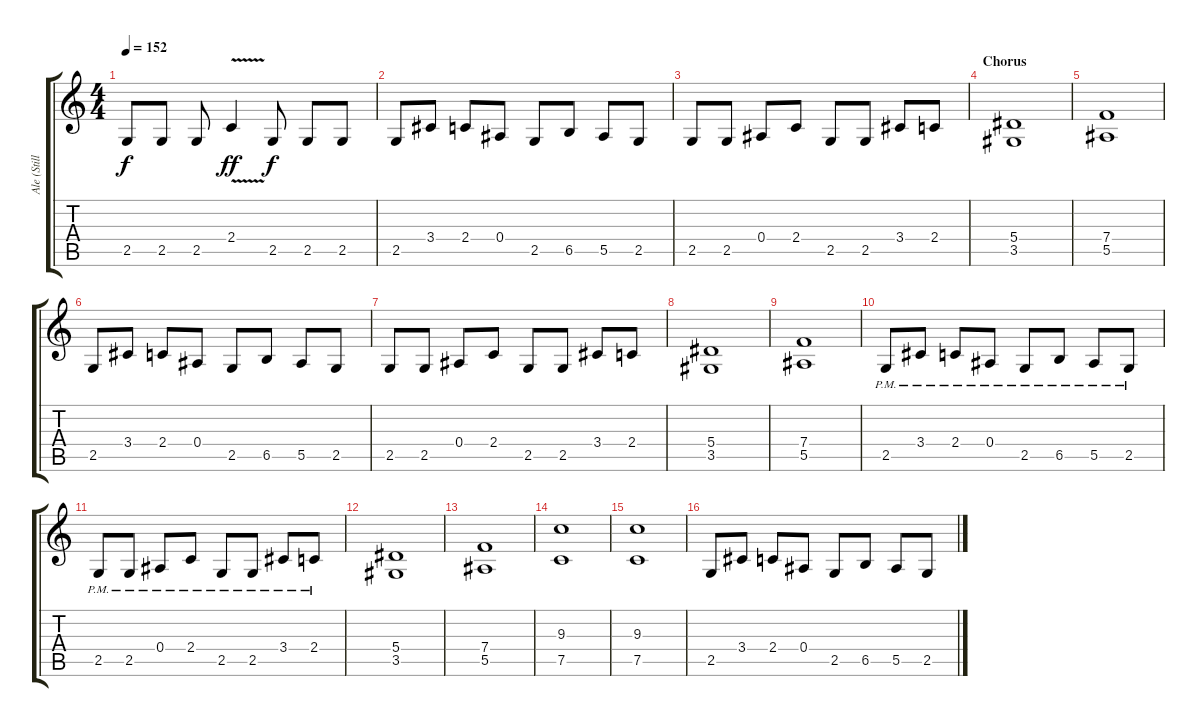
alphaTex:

\track ("Ale (Still on cd)" "Ale (Still") {instrument distortionguitar}
\staff {score tabs}
\tuning (C4 G3 Eb3 Bb2 F2 C2) {hide}
\ts (4 4)
\tempo 152
\clef g2
\ks c
2.5.8{dy f} 2.5.8 2.5.8 2.4{v}.4{dy ff instrument guitarharmonics} 2.5.8{dy f instrument distortionguitar} 2.5.8 2.5.8 |
2.5.8 3.4.8 2.4.8 0.4.8 2.5.8 6.5.8 5.5.8 2.5.8 |
2.5.8 2.5.8 0.4.8 2.4.8 2.5.8 2.5.8 3.4.8 2.4.8 |
\section ("" "Chorus")
(5.4 3.5).1 |
(7.4 5.5).1 |
2.5.8 3.4.8 2.4.8 0.4.8 2.5.8 6.5.8 5.5.8 2.5.8 |
2.5.8 2.5.8 0.4.8 2.4.8 2.5.8 2.5.8 3.4.8 2.4.8 |
(5.4 3.5).1 |
(7.4 5.5).1 |
2.5{pm}.8 3.4{pm}.8 2.4{pm}.8 0.4{pm}.8 2.5{pm}.8 6.5{pm}.8 5.5{pm}.8 2.5{pm}.8 |
2.5{pm}.8 2.5{pm}.8 0.4{pm}.8 2.4{pm}.8 2.5{pm}.8 2.5{pm}.8 3.4{pm}.8 2.4{pm}.8 |
(5.4 3.5).1 |
(7.4 5.5).1 |
(9.3 7.5).1 |
(9.3 7.5).1 |
2.5.8 3.4.8 2.4.8 0.4.8 2.5.8 6.5.8 5.5.8 2.5.8
